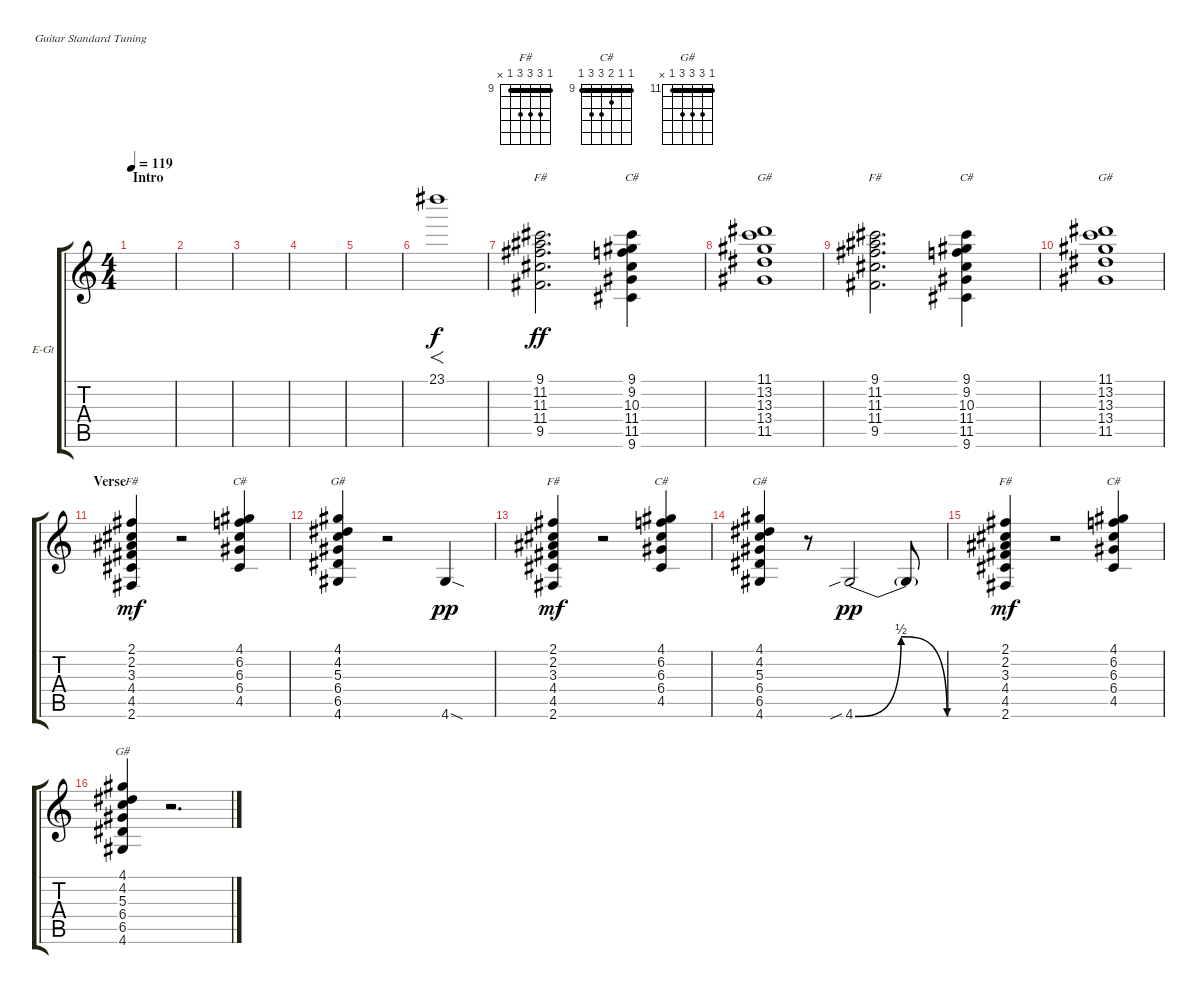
\defaultSystemsLayout 4
\bracketExtendMode groupsimilarinstruments
\firstSystemTrackNameOrientation horizontal
\otherSystemsTrackNameOrientation horizontal
\track ("overdrive E-Guitar" "E-Gt") {instrument overdrivenguitar}
\staff {score tabs}
\tuning (E4 B3 G3 D3 A2 E2)
\chord ("F#" 2 2 3 4 4 2) {barre (2 2)}
\chord ("C#" 4 6 6 6 4 x) {firstfret 4 barre 4}
\chord ("G#" 4 4 5 6 6 4) {firstfret 4 barre (4 4)}
\chord ("F#" 9 11 11 11 9 x) {firstfret 9 barre 9}
\chord ("C#" 9 9 10 11 11 9) {firstfret 9 barre (9 9)}
\chord ("G#" 11 13 13 13 11 x) {firstfret 11 barre 11}
\ts (4 4)
\section ("" "Intro")
\tempo 119
\clef g2
\scale
0.487395
\ks c
|
\scale
0.256303 |
\scale
0.256303 |
\scale
0.333333 |
\scale
0.333333 |
\scale
0.333333 23.1.1{f} |
\scale
0.333333 (9.5 11.4 11.3 11.2 9.1).2{d ch "F#" dy ff} (9.6 11.5 11.4 10.3 9.2 9.1).4{ch "C#"} |
\scale
0.333333 (11.5 13.4 13.3 13.2 11.1).1{ch "G#"} |
\scale
0.333333 (9.5 11.4 11.3 11.2 9.1).2{d ch "F#"} (9.6 11.5 11.4 10.3 9.2 9.1).4{ch "C#"} |
\scale
0.333333 (11.5 13.4 13.3 13.2 11.1).1{ch "G#"} |
\section ("" "Verse")
\scale
0.333333 (2.6 4.5 4.4 3.3 2.2 2.1).4{ch "F#" dy mf} r.2 (4.5 6.4 6.3 6.2 4.1).4{ch "C#"} |
\scale
0.333333 (4.6 6.5 6.4 5.3 4.2 4.1).4{ch "G#"} r.2 4.6{sod}.4{dy pp} |
\scale
0.333333 (2.6 4.5 4.4 3.3 2.2 2.1).4{ch "F#" dy mf} r.2 (4.5 6.4 6.3 6.2 4.1).4{ch "C#"} |
\scale
0.333333 (4.6 6.5 6.4 5.3 4.2 4.1).4{ch "G#"} r.8 4.6{be (bendrelease 0 0 11.4 2 20.4 2 30 0) sib}.2{dy pp} 4.6{t}.8 |
\scale
0.333333 (2.6 4.5 4.4 3.3 2.2 2.1).4{ch "F#" dy mf} r.2 (4.5 6.4 6.3 6.2 4.1).4{ch "C#"} |
\scale
0.333333 (4.6 6.5 6.4 5.3 4.2 4.1).4{ch "G#"} r.2{d}
